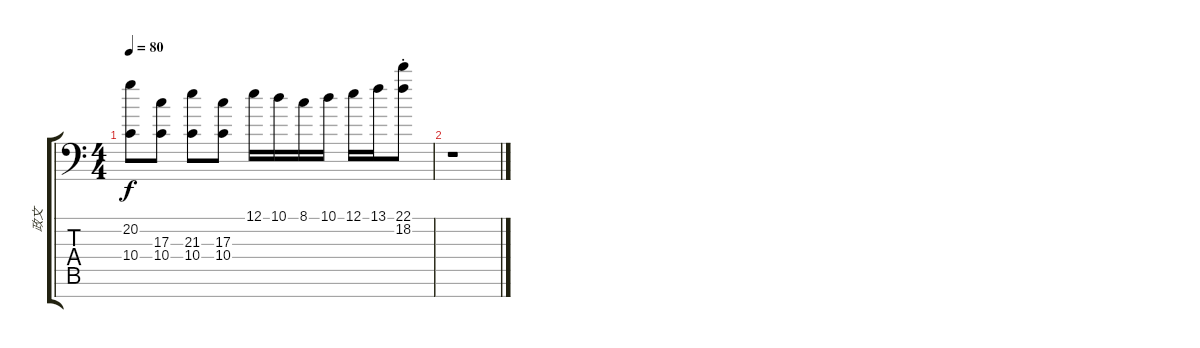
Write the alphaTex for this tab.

\track ("政文" "政文") {instrument acousticgrandpiano}
\staff {score tabs}
\tuning (E4 B3 G3 D3 A2 E2 A1) {hide}
\ts (4 4)
\tempo 80
\clef f4
\ks c
(20.2 10.4).8{dy f} (17.3 10.4).8 (21.3 10.4).8 (17.3 10.4).8 12.1.16 10.1.16 8.1.16 10.1.16 12.1.16 13.1.16 (22.1{st} 18.2{st}).8 |
r.1
